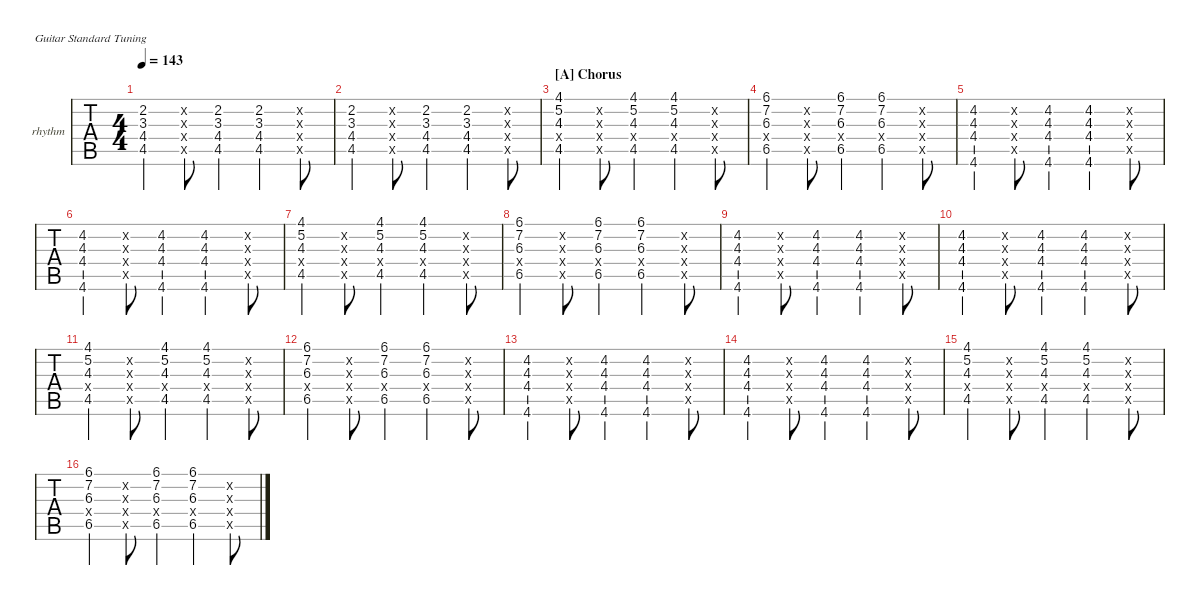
\defaultSystemsLayout 4
\hideDynamics
\bracketExtendMode nobrackets
\firstSystemTrackNameOrientation horizontal
\otherSystemsTrackNameOrientation horizontal
\track ("rhythm guitar" "rhythm") {instrument electricguitarclean}
\staff {tabs}
\tuning (E4 B3 G3 D3 A2 E2)
\ts (4 4)
\tempo 143
\clef g2
\ks g#minor
(4.5{acc #} 4.4{acc #} 3.3{acc #} 2.2{acc #}).4{dy mf} (2.5{x acc forcenatural} 2.4{x acc forcenatural} 1.3{x acc #} 0.2{x acc forcenatural}).8 (4.5{acc #} 4.4{acc #} 3.3{acc #} 2.2{acc #}).4 (4.5{acc #} 4.4{acc #} 3.3{acc #} 2.2{acc #}).4 (2.5{x acc forcenatural} 2.4{x acc forcenatural} 1.3{x acc #} 0.2{x acc forcenatural}).8 |
(4.5{acc #} 4.4{acc #} 3.3{acc #} 2.2{acc #}).4 (2.5{x acc forcenatural} 2.4{x acc forcenatural} 1.3{x acc #} 0.2{x acc forcenatural}).8 (4.5{acc #} 4.4{acc #} 3.3{acc #} 2.2{acc #}).4 (4.5{acc #} 4.4{acc #} 3.3{acc #} 2.2{acc #}).4 (2.5{x acc forcenatural} 2.4{x acc forcenatural} 1.3{x acc #} 0.2{x acc forcenatural}).8 |
\section ("A" "Chorus")
(4.5{acc #} 0.4{x acc forcenatural} 4.3{acc forcenatural} 5.2{acc forcenatural} 4.1{acc #}).4 (0.2{x acc forcenatural} 0.3{x acc forcenatural} 0.4{x acc forcenatural} 0.5{x acc forcenatural}).8 (4.5{acc #} 0.4{x acc forcenatural} 4.3{acc forcenatural} 5.2{acc forcenatural} 4.1{acc #}).4 (4.5{acc #} 0.4{x acc forcenatural} 4.3{acc forcenatural} 5.2{acc forcenatural} 4.1{acc #}).4 (0.4{x acc forcenatural} 0.3{x acc forcenatural} 0.2{x acc forcenatural} 0.5{x acc forcenatural}).8 |
(6.5{acc #} 0.4{x acc forcenatural} 6.3{acc #} 7.2{acc #} 6.1{acc #}).4 (0.5{x acc forcenatural} 0.4{x acc forcenatural} 0.3{x acc forcenatural} 0.2{x acc forcenatural}).8 (6.5{acc #} 0.4{x acc forcenatural} 6.3{acc #} 7.2{acc #} 6.1{acc #}).4 (6.5{acc #} 0.4{x acc forcenatural} 6.3{acc #} 7.2{acc #} 6.1{acc #}).4 (0.2{x acc forcenatural} 0.3{x acc forcenatural} 0.4{x acc forcenatural} 0.5{x acc forcenatural}).8 |
(4.6{acc #} 4.4{acc #} 4.3{acc forcenatural} 4.2{acc #}).4 (0.5{x acc forcenatural} 0.4{x acc forcenatural} 0.3{x acc forcenatural} 0.2{x acc forcenatural}).8 (4.6{acc #} 4.4{acc #} 4.3{acc forcenatural} 4.2{acc #}).4 (4.6{acc #} 4.4{acc #} 4.3{acc forcenatural} 4.2{acc #}).4 (0.2{x acc forcenatural} 0.3{x acc forcenatural} 0.4{x acc forcenatural} 0.5{x acc forcenatural}).8 |
(4.6{acc #} 4.4{acc #} 4.3{acc forcenatural} 4.2{acc #}).4 (0.5{x acc forcenatural} 0.4{x acc forcenatural} 0.3{x acc forcenatural} 0.2{x acc forcenatural}).8 (4.6{acc #} 4.4{acc #} 4.3{acc forcenatural} 4.2{acc #}).4 (4.6{acc #} 4.4{acc #} 4.3{acc forcenatural} 4.2{acc #}).4 (0.2{x acc forcenatural} 0.3{x acc forcenatural} 0.4{x acc forcenatural} 0.5{x acc forcenatural}).8 |
(4.5{acc #} 0.4{x acc forcenatural} 4.3{acc forcenatural} 5.2{acc forcenatural} 4.1{acc #}).4 (0.2{x acc forcenatural} 0.3{x acc forcenatural} 0.4{x acc forcenatural} 0.5{x acc forcenatural}).8 (4.5{acc #} 0.4{x acc forcenatural} 4.3{acc forcenatural} 5.2{acc forcenatural} 4.1{acc #}).4 (4.5{acc #} 0.4{x acc forcenatural} 4.3{acc forcenatural} 5.2{acc forcenatural} 4.1{acc #}).4 (0.4{x acc forcenatural} 0.3{x acc forcenatural} 0.2{x acc forcenatural} 0.5{x acc forcenatural}).8 |
(6.5{acc #} 0.4{x acc forcenatural} 6.3{acc #} 7.2{acc #} 6.1{acc #}).4 (0.5{x acc forcenatural} 0.4{x acc forcenatural} 0.3{x acc forcenatural} 0.2{x acc forcenatural}).8 (6.5{acc #} 0.4{x acc forcenatural} 6.3{acc #} 7.2{acc #} 6.1{acc #}).4 (6.5{acc #} 0.4{x acc forcenatural} 6.3{acc #} 7.2{acc #} 6.1{acc #}).4 (0.2{x acc forcenatural} 0.3{x acc forcenatural} 0.4{x acc forcenatural} 0.5{x acc forcenatural}).8 |
(4.6{acc #} 4.4{acc #} 4.3{acc forcenatural} 4.2{acc #}).4 (0.5{x acc forcenatural} 0.4{x acc forcenatural} 0.3{x acc forcenatural} 0.2{x acc forcenatural}).8 (4.6{acc #} 4.4{acc #} 4.3{acc forcenatural} 4.2{acc #}).4 (4.6{acc #} 4.4{acc #} 4.3{acc forcenatural} 4.2{acc #}).4 (0.2{x acc forcenatural} 0.3{x acc forcenatural} 0.4{x acc forcenatural} 0.5{x acc forcenatural}).8 |
(4.6{acc #} 4.4{acc #} 4.3{acc forcenatural} 4.2{acc #}).4 (0.5{x acc forcenatural} 0.4{x acc forcenatural} 0.3{x acc forcenatural} 0.2{x acc forcenatural}).8 (4.6{acc #} 4.4{acc #} 4.3{acc forcenatural} 4.2{acc #}).4 (4.6{acc #} 4.4{acc #} 4.3{acc forcenatural} 4.2{acc #}).4 (0.2{x acc forcenatural} 0.3{x acc forcenatural} 0.4{x acc forcenatural} 0.5{x acc forcenatural}).8 |
(4.5{acc #} 0.4{x acc forcenatural} 4.3{acc forcenatural} 5.2{acc forcenatural} 4.1{acc #}).4 (0.2{x acc forcenatural} 0.3{x acc forcenatural} 0.4{x acc forcenatural} 0.5{x acc forcenatural}).8 (4.5{acc #} 0.4{x acc forcenatural} 4.3{acc forcenatural} 5.2{acc forcenatural} 4.1{acc #}).4 (4.5{acc #} 0.4{x acc forcenatural} 4.3{acc forcenatural} 5.2{acc forcenatural} 4.1{acc #}).4 (0.4{x acc forcenatural} 0.3{x acc forcenatural} 0.2{x acc forcenatural} 0.5{x acc forcenatural}).8 |
(6.5{acc #} 0.4{x acc forcenatural} 6.3{acc #} 7.2{acc #} 6.1{acc #}).4 (0.5{x acc forcenatural} 0.4{x acc forcenatural} 0.3{x acc forcenatural} 0.2{x acc forcenatural}).8 (6.5{acc #} 0.4{x acc forcenatural} 6.3{acc #} 7.2{acc #} 6.1{acc #}).4 (6.5{acc #} 0.4{x acc forcenatural} 6.3{acc #} 7.2{acc #} 6.1{acc #}).4 (0.2{x acc forcenatural} 0.3{x acc forcenatural} 0.4{x acc forcenatural} 0.5{x acc forcenatural}).8 |
(4.6{acc #} 4.4{acc #} 4.3{acc forcenatural} 4.2{acc #}).4 (0.5{x acc forcenatural} 0.4{x acc forcenatural} 0.3{x acc forcenatural} 0.2{x acc forcenatural}).8 (4.6{acc #} 4.4{acc #} 4.3{acc forcenatural} 4.2{acc #}).4 (4.6{acc #} 4.4{acc #} 4.3{acc forcenatural} 4.2{acc #}).4 (0.2{x acc forcenatural} 0.3{x acc forcenatural} 0.4{x acc forcenatural} 0.5{x acc forcenatural}).8 |
(4.6{acc #} 4.4{acc #} 4.3{acc forcenatural} 4.2{acc #}).4 (0.5{x acc forcenatural} 0.4{x acc forcenatural} 0.3{x acc forcenatural} 0.2{x acc forcenatural}).8 (4.6{acc #} 4.4{acc #} 4.3{acc forcenatural} 4.2{acc #}).4 (4.6{acc #} 4.4{acc #} 4.3{acc forcenatural} 4.2{acc #}).4 (0.2{x acc forcenatural} 0.3{x acc forcenatural} 0.4{x acc forcenatural} 0.5{x acc forcenatural}).8 |
(4.5{acc #} 0.4{x acc forcenatural} 4.3{acc forcenatural} 5.2{acc forcenatural} 4.1{acc #}).4 (0.2{x acc forcenatural} 0.3{x acc forcenatural} 0.4{x acc forcenatural} 0.5{x acc forcenatural}).8 (4.5{acc #} 0.4{x acc forcenatural} 4.3{acc forcenatural} 5.2{acc forcenatural} 4.1{acc #}).4 (4.5{acc #} 0.4{x acc forcenatural} 4.3{acc forcenatural} 5.2{acc forcenatural} 4.1{acc #}).4 (0.4{x acc forcenatural} 0.3{x acc forcenatural} 0.2{x acc forcenatural} 0.5{x acc forcenatural}).8 |
(6.5{acc #} 0.4{x acc forcenatural} 6.3{acc #} 7.2{acc #} 6.1{acc #}).4 (0.5{x acc forcenatural} 0.4{x acc forcenatural} 0.3{x acc forcenatural} 0.2{x acc forcenatural}).8 (6.5{acc #} 0.4{x acc forcenatural} 6.3{acc #} 7.2{acc #} 6.1{acc #}).4 (6.5{acc #} 0.4{x acc forcenatural} 6.3{acc #} 7.2{acc #} 6.1{acc #}).4 (0.2{x acc forcenatural} 0.3{x acc forcenatural} 0.4{x acc forcenatural} 0.5{x acc forcenatural}).8
